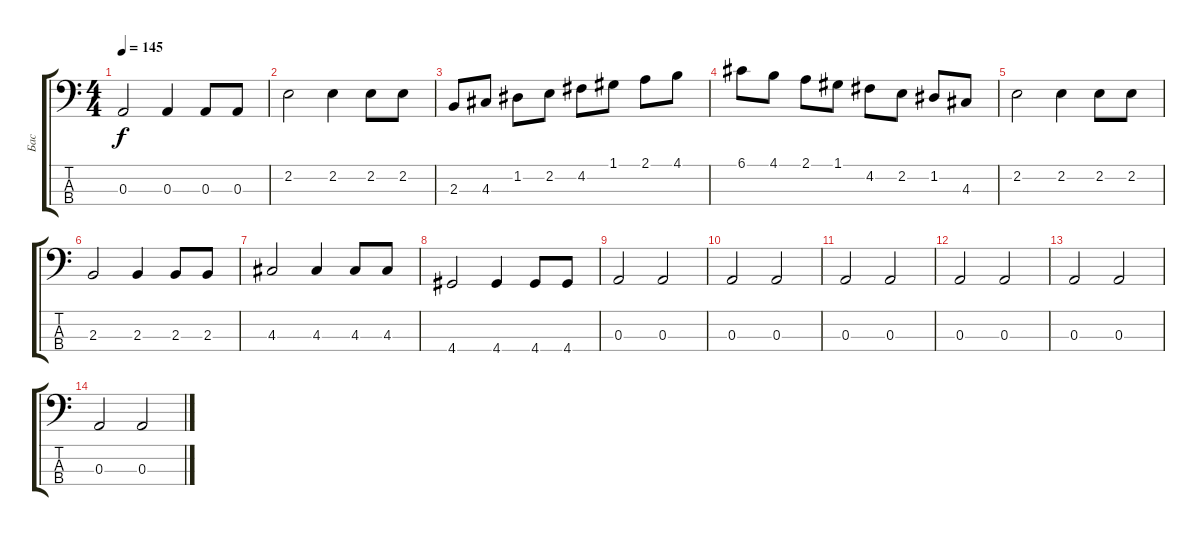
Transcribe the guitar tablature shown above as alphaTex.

\track ("Бас" "Бас") {instrument electricbasspick}
\staff {score tabs}
\tuning (G2 D2 A1 E1) {hide}
\ts (4 4)
\tempo 145
\clef f4
\ks c
0.3.2{dy f} 0.3.4 0.3.8 0.3.8 |
2.2.2 2.2.4 2.2.8 2.2.8 |
2.3.8 4.3.8 1.2.8 2.2.8 4.2.8 1.1.8 2.1.8 4.1.8 |
6.1.8 4.1.8 2.1.8 1.1.8 4.2.8 2.2.8 1.2.8 4.3.8 |
2.2.2 2.2.4 2.2.8 2.2.8 |
2.3.2 2.3.4 2.3.8 2.3.8 |
4.3.2 4.3.4 4.3.8 4.3.8 |
4.4.2 4.4.4 4.4.8 4.4.8 |
0.3.2 0.3.2 |
0.3.2 0.3.2 |
0.3.2 0.3.2 |
0.3.2 0.3.2 |
0.3.2 0.3.2 |
0.3.2 0.3.2
